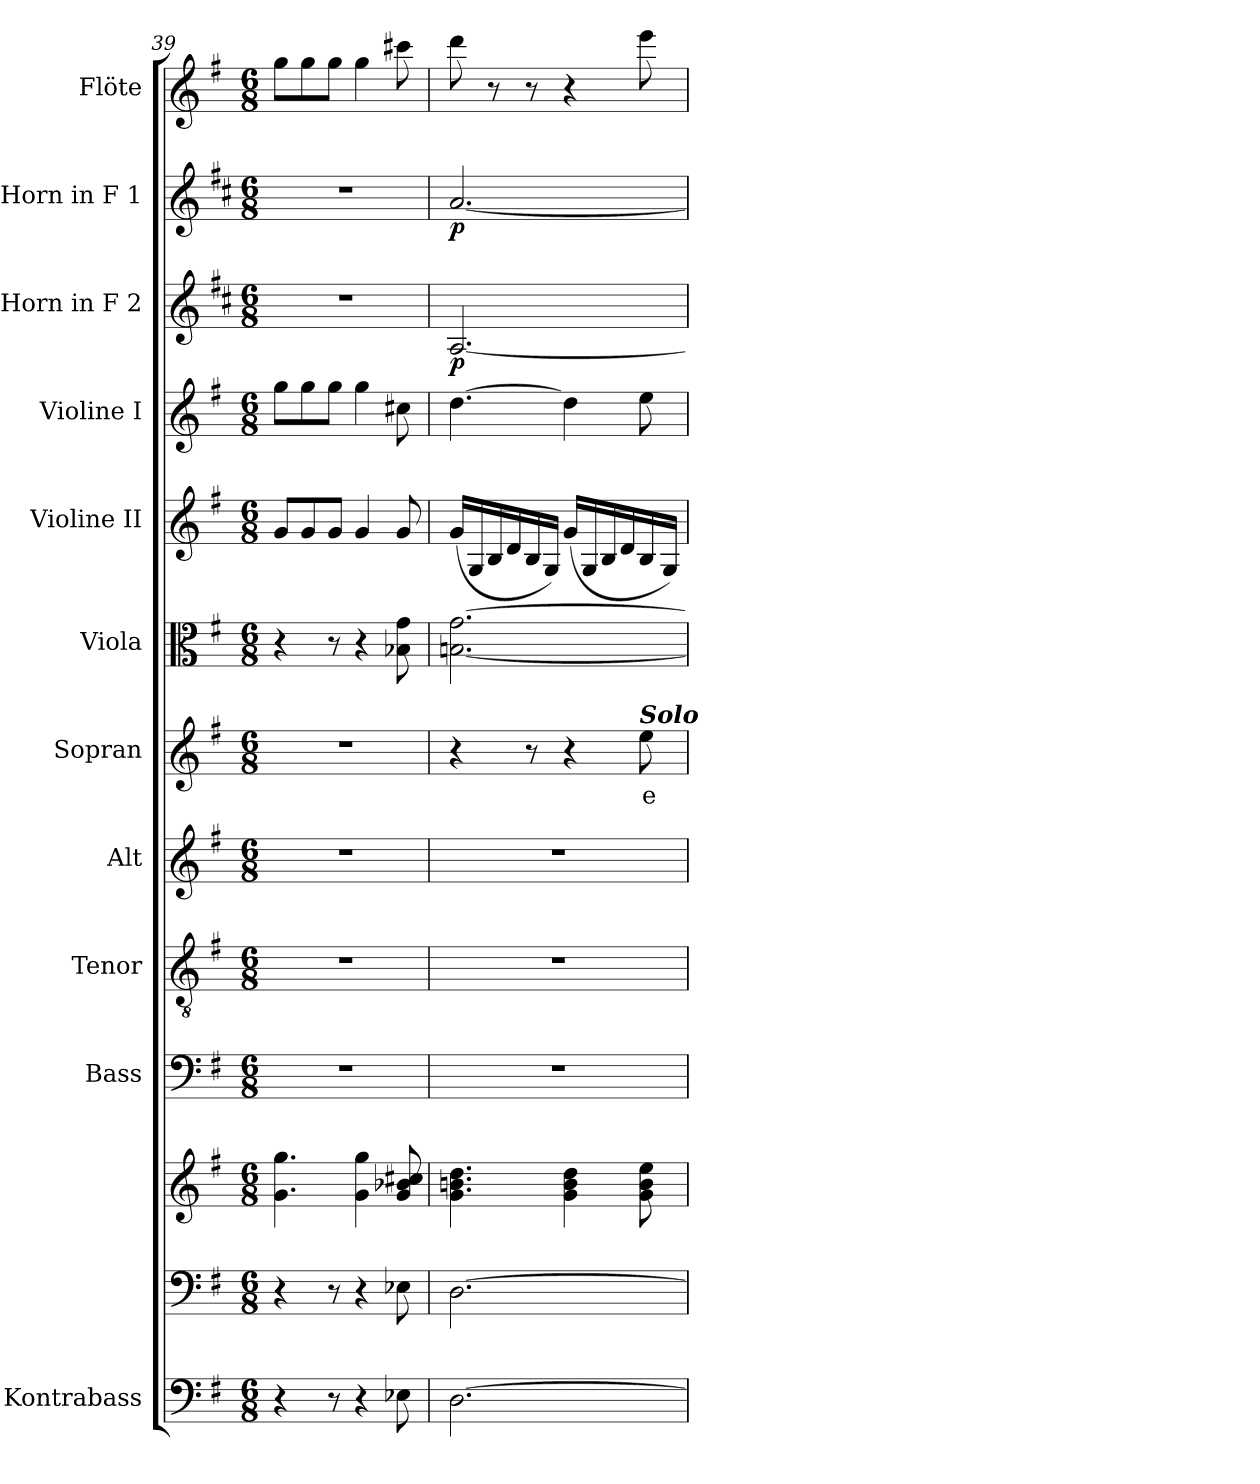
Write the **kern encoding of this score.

**kern	**kern	**kern	**kern	**kern	**kern	**kern	**text	**kern	**kern	**kern	**kern	**dynam	**kern	**dynam	**kern
*part12	*part11	*part11	*part10	*part9	*part8	*part7	*part7	*part6	*part5	*part4	*part3	*part3	*part2	*part2	*part1
*staff13	*staff12	*staff11	*staff10	*staff9	*staff8	*staff7	*staff7	*staff6	*staff5	*staff4	*staff3	*staff3	*staff2	*staff2	*staff1
*I"Kontrabass	*	*	*I"Bass	*I"Tenor	*I"Alt	*I"Sopran	*	*I"Viola	*I"Violine II	*I"Violine I	*I"Horn in F 2	*	*I"Horn in F 1	*	*I"Flöte
*I'Kb.	*	*	*I'B.	*I'T.	*I'A.	*I'S.	*	*I'Vla.	*I'Vl. II	*I'Vl. I	*	*	*	*	*I'Fl.
*clefF4	*clefF4	*clefG2	*clefF4	*clefGv2	*clefG2	*clefG2	*	*clefC3	*clefG2	*clefG2	*clefG2	*	*clefG2	*	*clefG2
*ITrd7c12	*	*	*	*	*	*	*	*	*	*	*ITrd4c7	*	*ITrd4c7	*	*
*k[f#]	*k[f#]	*k[f#]	*k[f#]	*k[f#]	*k[f#]	*k[f#]	*	*k[f#]	*k[f#]	*k[f#]	*k[f#]	*	*k[f#]	*	*k[f#]
*G:	*G:	*G:	*G:	*G:	*G:	*G:	*	*G:	*G:	*G:	*G:	*	*G:	*	*G:
*M6/8	*M6/8	*M6/8	*M6/8	*M6/8	*M6/8	*M6/8	*	*M6/8	*M6/8	*M6/8	*M6/8	*	*M6/8	*	*M6/8
=39	=39	=39	=39	=39	=39	=39	=39	=39	=39	=39	=39	=39	=39	=39	=39
4r	4r	4.g\ 4.gg\	2.r	2.r	2.r	2.r	.	4r	8g/L	8gg\L	2.r	.	2.r	.	8gg\L
.	.	.	.	.	.	.	.	.	8g/	8gg\	.	.	.	.	8gg\
8r	8r	.	.	.	.	.	.	8r	8g/J	8gg\J	.	.	.	.	8gg\J
4r	4r	4g\ 4gg\	.	.	.	.	.	4r	4g/	4gg\	.	.	.	.	4gg\
8EE-X\	8E-X\	8g/ 8b-X/ 8cc#X/	.	.	.	.	.	8B-X\ 8g\	8g/	8cc#X\	.	.	.	.	8ccc#X\
!!LO:PB:g=z
=40	=40	=40	=40	=40	=40	=40	=40	=40	=40	=40	=40	=40	=40	=40	=40
!	!	!	!	!	!	!	!	!	!	!	!	!LO:DY:b	!	!LO:DY:b	!
[2.DD\	[2.D\	4.g\ 4.bn\ 4.dd\	2.r	2.r	2.r	4r	.	[2.Bn\ [2.g\	(<16g/LL	[4.dd\	[2.D/	p	[2.d/	p	8ddd\
.	.	.	.	.	.	.	.	.	16G/	.	.	.	.	.	.
.	.	.	.	.	.	.	.	.	16B/	.	.	.	.	.	8r
.	.	.	.	.	.	.	.	.	16d/	.	.	.	.	.	.
.	.	.	.	.	.	8r	.	.	16B/	.	.	.	.	.	8r
.	.	.	.	.	.	.	.	.	16G/JJ)	.	.	.	.	.	.
.	.	4g\ 4b\ 4dd\	.	.	.	4r	.	.	(<16g/LL	4dd\]	.	.	.	.	4r
.	.	.	.	.	.	.	.	.	16G/	.	.	.	.	.	.
.	.	.	.	.	.	.	.	.	16B/	.	.	.	.	.	.
.	.	.	.	.	.	.	.	.	16d/	.	.	.	.	.	.
!	!	!	!	!	!	!LO:TX:a:Bi:t=Solo	!	!	!	!	!	!	!	!	!
!	!	!	!	!	!	!	!LO:LY:b	!	!	!	!	!	!	!	!
.	.	8g\ 8b\ 8ee\	.	.	.	8ee\	e-	.	16B/	8ee\	.	.	.	.	8eee\
.	.	.	.	.	.	.	.	.	16G/JJ)	.	.	.	.	.	.
=	=	=	=	=	=	=	=	=	=	=	=	=	=	=	=
*-	*-	*-	*-	*-	*-	*-	*-	*-	*-	*-	*-	*-	*-	*-	*-
